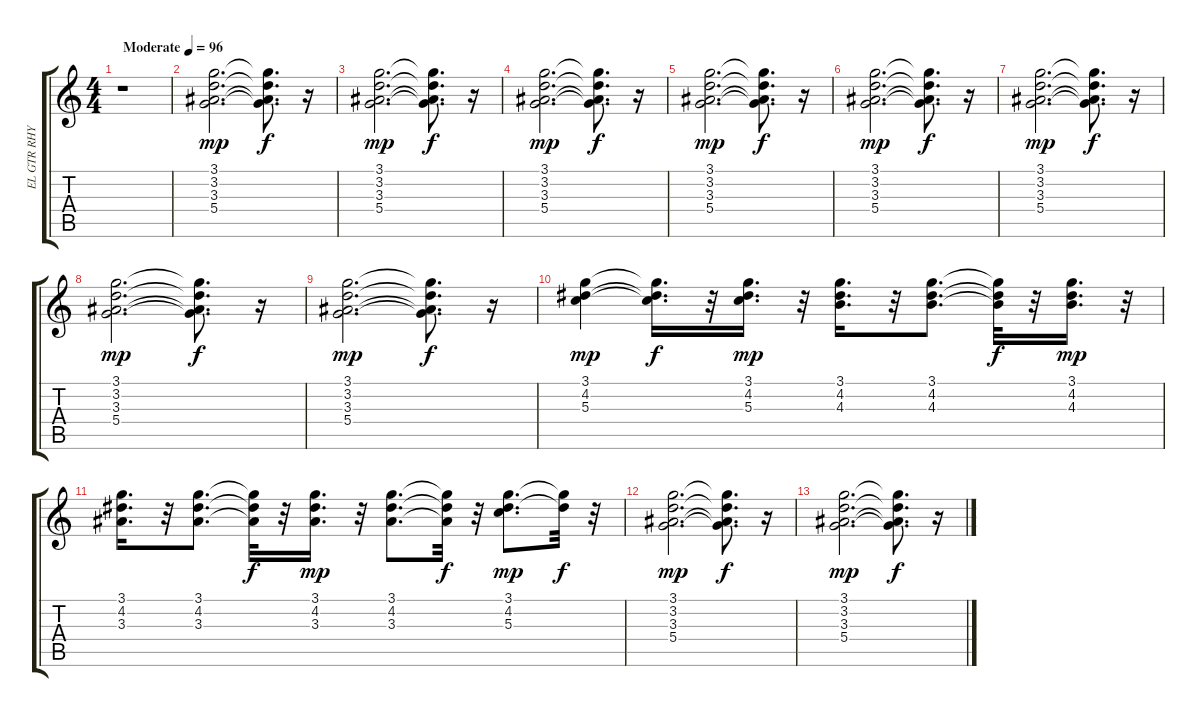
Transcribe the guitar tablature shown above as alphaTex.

\track ("EL GTR RHYTHM" "EL GTR RHY") {instrument electricguitarjazz}
\staff {score tabs}
\tuning (E4 B3 G3 D3 A2 E2) {hide}
\ts (4 4)
\tempo (96 "Moderate")
\clef g2
\ks c
r.1{dy mp instrument electricguitarjazz} |
(3.1 3.2 3.3 5.4).2{d} (3.1{t} 3.2{t} 3.3{t} 5.4{t}).8{d dy f} r.16 |
(3.1 3.2 3.3 5.4).2{d dy mp} (3.1{t} 3.2{t} 3.3{t} 5.4{t}).8{d dy f} r.16 |
(3.1 3.2 3.3 5.4).2{d dy mp} (3.1{t} 3.2{t} 3.3{t} 5.4{t}).8{d dy f} r.16 |
(3.1 3.2 3.3 5.4).2{d dy mp} (3.1{t} 3.2{t} 3.3{t} 5.4{t}).8{d dy f} r.16 |
(3.1 3.2 3.3 5.4).2{d dy mp} (3.1{t} 3.2{t} 3.3{t} 5.4{t}).8{d dy f} r.16 |
(3.1 3.2 3.3 5.4).2{d dy mp} (3.1{t} 3.2{t} 3.3{t} 5.4{t}).8{d dy f} r.16 |
(3.1 3.2 3.3 5.4).2{d dy mp} (3.1{t} 3.2{t} 3.3{t} 5.4{t}).8{d dy f} r.16 |
(3.1 3.2 3.3 5.4).2{d dy mp} (3.1{t} 3.2{t} 3.3{t} 5.4{t}).8{d dy f} r.16 |
(3.1 4.2 5.3).4{dy mp} (3.1{t} 4.2{t} 5.3{t}).16{d dy f} r.32 (3.1 4.2 5.3).16{d dy mp} r.32 (3.1 4.2 4.3).16{d} r.32 (3.1 4.2 4.3).8{d} (3.1{t} 4.2{t} 4.3{t}).32{dy f} r.32 (3.1 4.2 4.3).16{d dy mp} r.32 |
(3.1 4.2 3.3).16{d} r.32 (3.1 4.2 3.3).8{d} (3.1{t} 4.2{t} 3.3{t}).32{dy f} r.32 (3.1 4.2 3.3).16{d dy mp} r.32 (3.1 4.2 3.3).8{d} (3.1{t} 4.2{t} 3.3{t}).32{dy f} r.32 (3.1 4.2 5.3).8{d dy mp} (3.1{t} 4.2{t}).32{dy f} r.32 |
(3.1 3.2 3.3 5.4).2{d dy mp} (3.1{t} 3.2{t} 3.3{t} 5.4{t}).8{d dy f} r.16 |
(3.1 3.2 3.3 5.4).2{d dy mp} (3.1{t} 3.2{t} 3.3{t} 5.4{t}).8{d dy f} r.16
